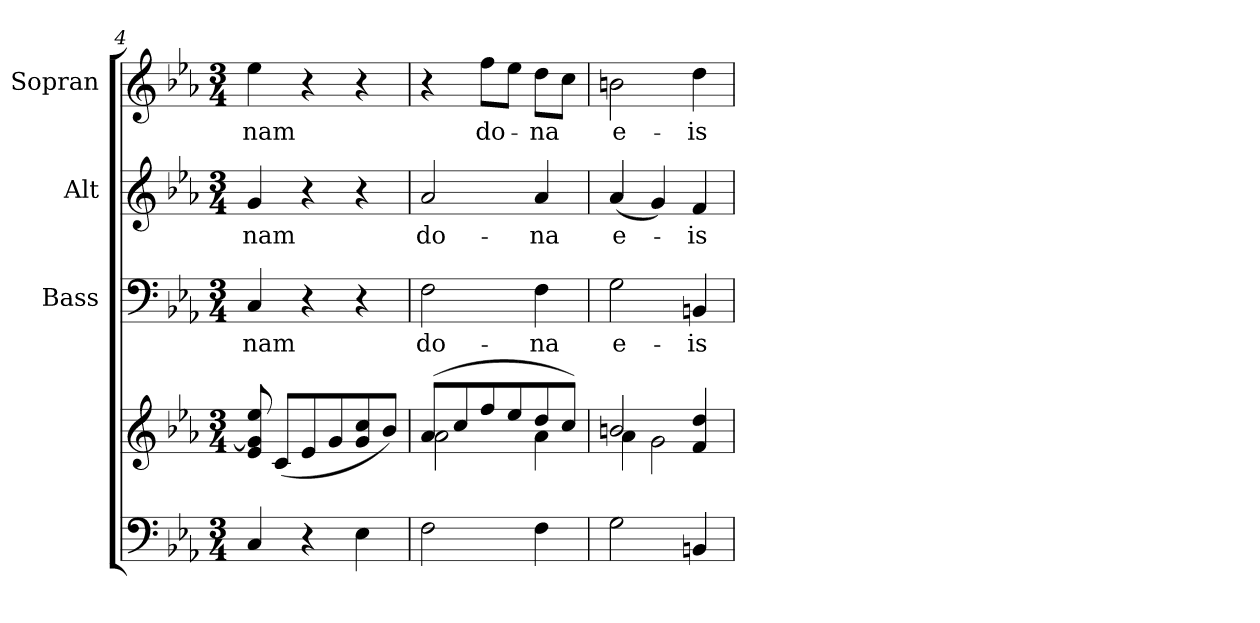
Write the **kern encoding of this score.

**kern	**kern	**kern	**text	**kern	**text	**kern	**text
*part4	*part4	*part3	*part3	*part2	*part2	*part1	*part1
*staff5	*staff4	*staff3	*staff3	*staff2	*staff2	*staff1	*staff1
*	*	*I"Bass	*	*I"Alt	*	*I"Sopran	*
*	*	*I'B.	*	*I'A.	*	*I'S.	*
*clefF4	*clefG2	*clefF4	*	*clefG2	*	*clefG2	*
*k[b-e-a-]	*k[b-e-a-]	*k[b-e-a-]	*	*k[b-e-a-]	*	*k[b-e-a-]	*
*E-:	*E-:	*E-:	*	*E-:	*	*E-:	*
*M3/4	*M3/4	*M3/4	*	*M3/4	*	*M3/4	*
=4	=4	=4	=4	=4	=4	=4	=4
!	!	!	!LO:LY:b	!	!LO:LY:b	!	!LO:LY:b
4C/	8e-/ 8g/] 8ee-/	4C/	-nam	4g/	-nam	4ee-\	-nam
.	(<8c/L	.	.	.	.	.	.
4r	8e-/	4r	.	4r	.	4r	.
.	8g/	.	.	.	.	.	.
4E-\	8g/ 8cc/	4r	.	4r	.	4r	.
.	8b-/J)	.	.	.	.	.	.
=5	=5	=5	=5	=5	=5	=5	=5
*	*^	*	*	*	*	*	*
!	!	!	!	!LO:LY:b	!	!LO:LY:b	!	!
2F\	(>8a-/L	2a-\	2F\	do-	2a-/	do-	4r	.
.	8cc/	.	.	.	.	.	.	.
!	!	!	!	!	!	!	!	!LO:LY:b
.	8ff/	.	.	.	.	.	8ff\L	do-
.	8ee-/	.	.	.	.	.	8ee-\J	.
!	!	!	!	!LO:LY:b	!	!LO:LY:b	!	!LO:LY:b
4F\	8dd/	4a-\	4F\	-na	4a-/	-na	8dd\L	-na
.	8cc/J)	.	.	.	.	.	8cc\J	.
=6	=6	=6	=6	=6	=6	=6	=6	=6
!	!	!	!	!LO:LY:b	!	!LO:LY:b	!	!LO:LY:b
2G\	2bn/	4a-\	2G\	e-	(<4a-/	e-	2bn\	e-
.	.	2g\	.	.	4g/)	.	.	.
!	!	!	!	!LO:LY:b	!	!LO:LY:b	!	!LO:LY:b
4BBn/	4f/ 4dd/	.	4BBn/	-is	4f/	-is	4dd\	-is
*	*v	*v	*	*	*	*	*	*
=	=	=	=	=	=	=	=
*-	*-	*-	*-	*-	*-	*-	*-
